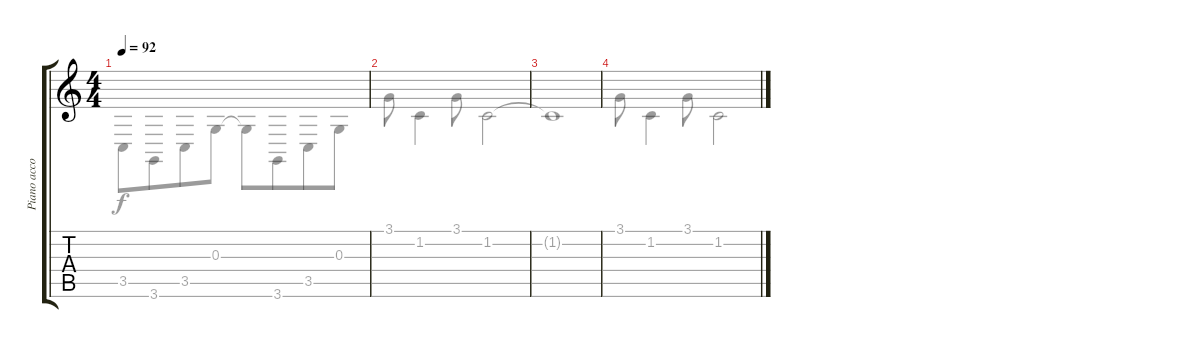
\track ("Piano accompaniment, Right hand" "Piano acco") {instrument acousticgrandpiano}
\staff {score tabs}
\tuning (E4 B3 G3 D3 A2 E2) {hide}
\voice
\ts (4 4)
\tempo 92
\clef g2
\ks c
|
|
|
|
\voice
\clef g2
\ks c
3.5.8{dy f} 3.6.8{beam merge} 3.5.8 0.3.8 0.3{t}.8 3.6.8{beam merge} 3.5.8 0.3.8 |
3.1.8 1.2.4 3.1.8 1.2.2 |
1.2{t}.1 |
3.1.8 1.2.4 3.1.8 1.2.2 |
